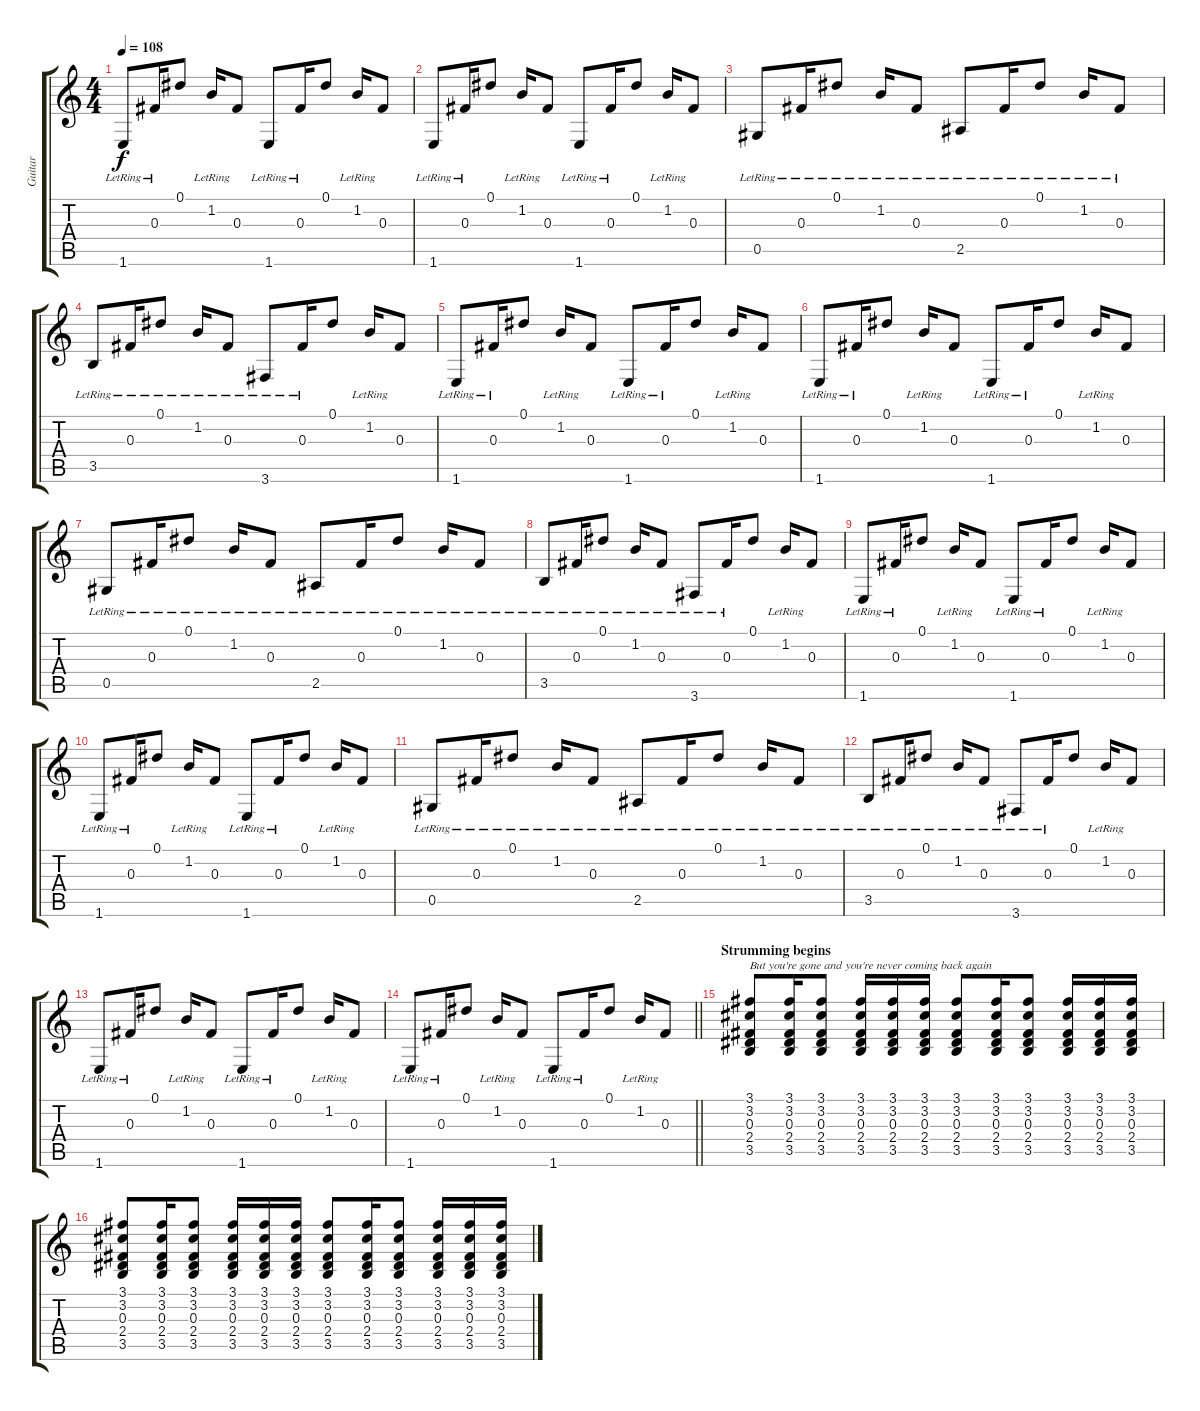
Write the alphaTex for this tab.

\track ("Guitar" "Guitar") {instrument acousticguitarsteel}
\staff {score tabs}
\tuning (Eb4 Bb3 Gb3 Db3 Ab2 Eb2) {hide}
\ts (4 4)
\tempo 108
\clef g2
\ks c
1.6{lr}.8{dy f} 0.3{lr}.16 0.1.8 1.2{lr}.16 0.3.8 1.6{lr}.8 0.3{lr}.16 0.1.8 1.2{lr}.16 0.3.8 |
1.6{lr}.8 0.3{lr}.16 0.1.8 1.2{lr}.16 0.3.8 1.6{lr}.8 0.3{lr}.16 0.1.8 1.2{lr}.16 0.3.8 |
0.5{lr}.8 0.3{lr}.16 0.1{lr}.8 1.2{lr}.16 0.3{lr}.8 2.5{lr}.8 0.3{lr}.16 0.1{lr}.8 1.2{lr}.16 0.3{lr}.8 |
3.5{lr}.8 0.3{lr}.16 0.1{lr}.8 1.2{lr}.16 0.3{lr}.8 3.6{lr}.8 0.3{lr}.16 0.1.8 1.2{lr}.16 0.3.8 |
1.6{lr}.8 0.3{lr}.16 0.1.8 1.2{lr}.16 0.3.8 1.6{lr}.8 0.3{lr}.16 0.1.8 1.2{lr}.16 0.3.8 |
1.6{lr}.8 0.3{lr}.16 0.1.8 1.2{lr}.16 0.3.8 1.6{lr}.8 0.3{lr}.16 0.1.8 1.2{lr}.16 0.3.8 |
0.5{lr}.8 0.3{lr}.16 0.1{lr}.8 1.2{lr}.16 0.3{lr}.8 2.5{lr}.8 0.3{lr}.16 0.1{lr}.8 1.2{lr}.16 0.3{lr}.8 |
3.5{lr}.8 0.3{lr}.16 0.1{lr}.8 1.2{lr}.16 0.3{lr}.8 3.6{lr}.8 0.3{lr}.16 0.1.8 1.2{lr}.16 0.3.8 |
1.6{lr}.8 0.3{lr}.16 0.1.8 1.2{lr}.16 0.3.8 1.6{lr}.8 0.3{lr}.16 0.1.8 1.2{lr}.16 0.3.8 |
1.6{lr}.8 0.3{lr}.16 0.1.8 1.2{lr}.16 0.3.8 1.6{lr}.8 0.3{lr}.16 0.1.8 1.2{lr}.16 0.3.8 |
0.5{lr}.8 0.3{lr}.16 0.1{lr}.8 1.2{lr}.16 0.3{lr}.8 2.5{lr}.8 0.3{lr}.16 0.1{lr}.8 1.2{lr}.16 0.3{lr}.8 |
3.5{lr}.8 0.3{lr}.16 0.1{lr}.8 1.2{lr}.16 0.3{lr}.8 3.6{lr}.8 0.3{lr}.16 0.1.8 1.2{lr}.16 0.3.8 |
1.6{lr}.8 0.3{lr}.16 0.1.8 1.2{lr}.16 0.3.8 1.6{lr}.8 0.3{lr}.16 0.1.8 1.2{lr}.16 0.3.8 |
\barLineRight lightlight
1.6{lr}.8 0.3{lr}.16 0.1.8 1.2{lr}.16 0.3.8 1.6{lr}.8 0.3{lr}.16 0.1.8 1.2{lr}.16 0.3.8 |
\section ("" "Strumming begins")
(3.1 3.2 0.3 2.4 3.5).8{txt "But you're gone and you're never coming back again"} (3.1 3.2 0.3 2.4 3.5).16 (3.1 3.2 0.3 2.4 3.5).8 (3.1 3.2 0.3 2.4 3.5).16 (3.1 3.2 0.3 2.4 3.5).16 (3.1 3.2 0.3 2.4 3.5).16 (3.1 3.2 0.3 2.4 3.5).8 (3.1 3.2 0.3 2.4 3.5).16 (3.1 3.2 0.3 2.4 3.5).8 (3.1 3.2 0.3 2.4 3.5).16 (3.1 3.2 0.3 2.4 3.5).16 (3.1 3.2 0.3 2.4 3.5).16 |
(3.1 3.2 0.3 2.4 3.5).8 (3.1 3.2 0.3 2.4 3.5).16 (3.1 3.2 0.3 2.4 3.5).8 (3.1 3.2 0.3 2.4 3.5).16 (3.1 3.2 0.3 2.4 3.5).16 (3.1 3.2 0.3 2.4 3.5).16 (3.1 3.2 0.3 2.4 3.5).8 (3.1 3.2 0.3 2.4 3.5).16 (3.1 3.2 0.3 2.4 3.5).8 (3.1 3.2 0.3 2.4 3.5).16 (3.1 3.2 0.3 2.4 3.5).16 (3.1 3.2 0.3 2.4 3.5).16
